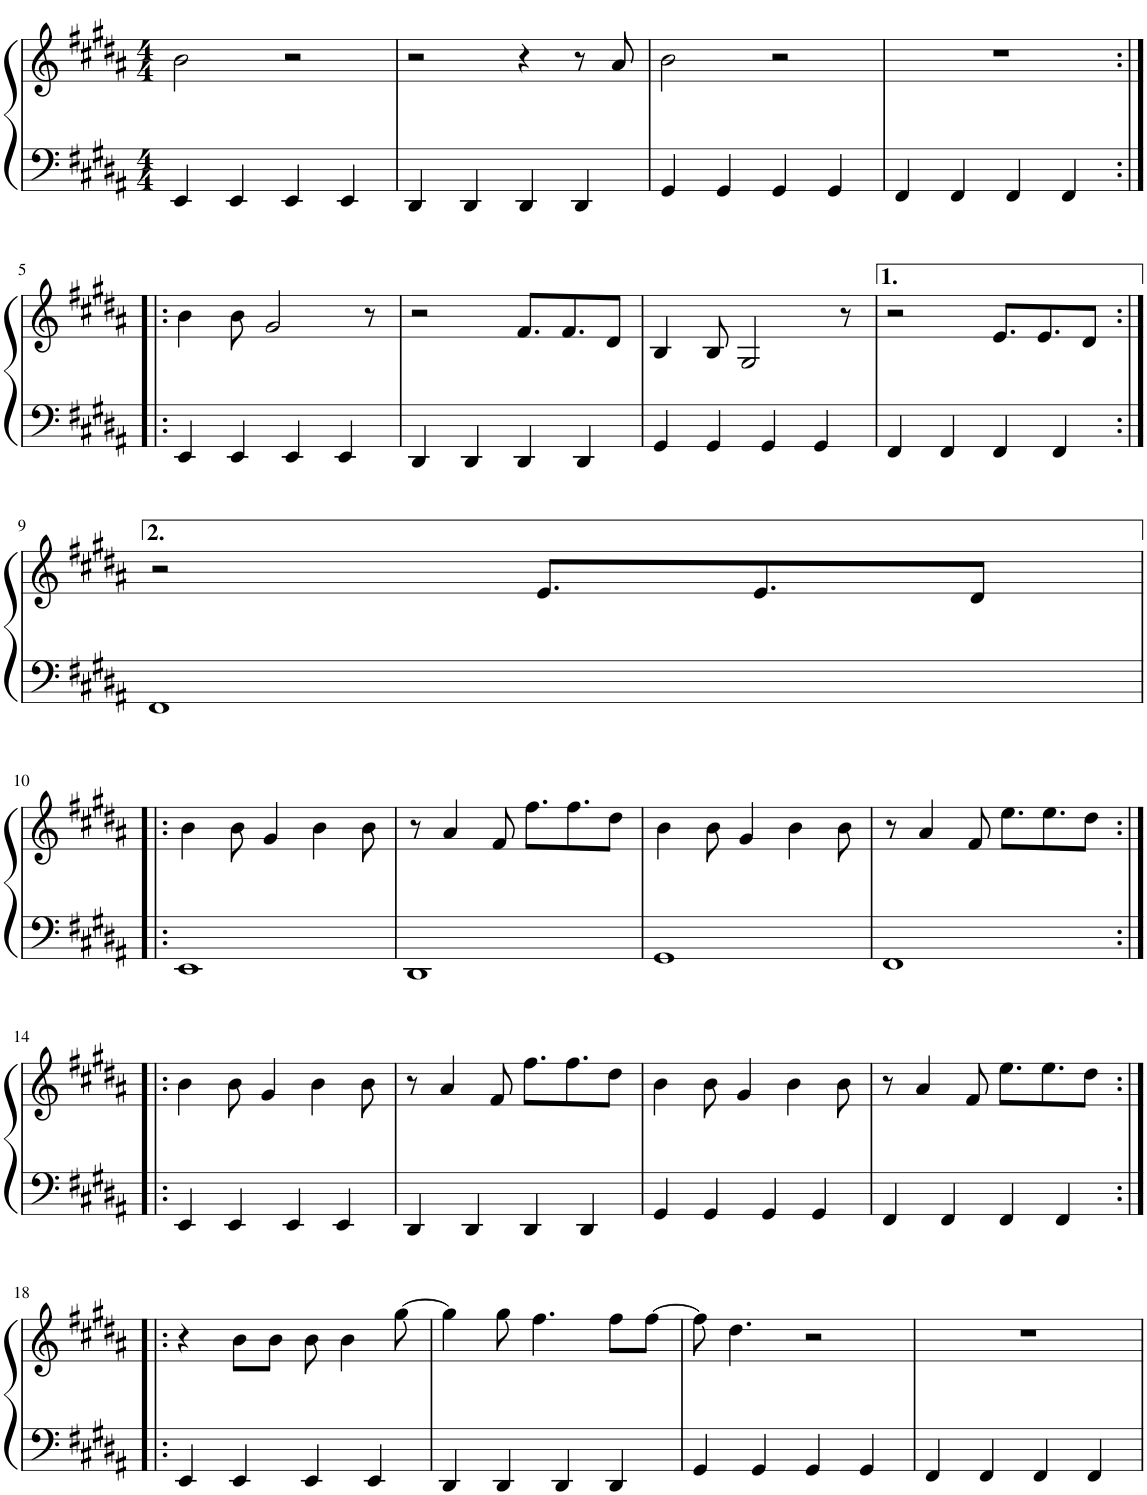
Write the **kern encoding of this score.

**kern	**kern
*part1	*part1
*staff2	*staff1
*I"Piano	*
*I'Pno.	*
*clefF4	*clefG2
*k[f#c#g#d#a#]	*k[f#c#g#d#a#]
*M4/4	*M4/4
=1	=1
4EE/	2b\
4EE/	.
4EE/	2r
4EE/	.
=2	=2
4DD#/	2r
4DD#/	.
4DD#/	4r
4DD#/	8r
.	8a#/
=3	=3
4GG#/	2b\
4GG#/	.
4GG#/	2r
4GG#/	.
=4	=4
4FF#/	1r
4FF#/	.
4FF#/	.
4FF#/	.
!!LO:LB:g=z
=5:|!|:	=5:|!|:
4EE/	4b\
4EE/	8b\
.	2g#/
4EE/	.
4EE/	.
.	8r
=6	=6
4DD#/	2r
4DD#/	.
4DD#/	8.f#/L
.	8.f#/
4DD#/	.
.	8d#/J
=7	=7
4GG#/	4B/
4GG#/	8B/
.	2G#/
4GG#/	.
4GG#/	.
.	8r
=8	=8
4FF#/	2r
4FF#/	.
4FF#/	8.e/L
.	8.e/
4FF#/	.
.	8d#/J
!!LO:LB:g=z
=9:|!	=9:|!
1FF#	2r
.	8.e/L
.	8.e/
.	8d#/J
!!LO:LB:g=z
=10!|:	=10!|:
1EE	4b\
.	8b\
.	4g#/
.	4b\
.	8b\
=11	=11
1DD#	8r
.	4a#/
.	8f#/
.	8.ff#\L
.	8.ff#\
.	8dd#\J
=12	=12
1GG#	4b\
.	8b\
.	4g#/
.	4b\
.	8b\
=13	=13
1FF#	8r
.	4a#/
.	8f#/
.	8.ee\L
.	8.ee\
.	8dd#\J
!!LO:LB:g=z
=14:|!|:	=14:|!|:
4EE/	4b\
4EE/	8b\
.	4g#/
4EE/	.
.	4b\
4EE/	.
.	8b\
=15	=15
4DD#/	8r
.	4a#/
4DD#/	.
.	8f#/
4DD#/	8.ff#\L
.	8.ff#\
4DD#/	.
.	8dd#\J
=16	=16
4GG#/	4b\
4GG#/	8b\
.	4g#/
4GG#/	.
.	4b\
4GG#/	.
.	8b\
=17	=17
4FF#/	8r
.	4a#/
4FF#/	.
.	8f#/
4FF#/	8.ee\L
.	8.ee\
4FF#/	.
.	8dd#\J
!!LO:LB:g=z
=18:|!|:	=18:|!|:
4EE/	4r
4EE/	8b\L
.	8b\J
4EE/	8b\
.	4b\
4EE/	.
.	[8gg#\
=19	=19
4DD#/	4gg#\]
4DD#/	8gg#\
.	4.ff#\
4DD#/	.
4DD#/	8ff#\L
.	[8ff#\J
=20	=20
4GG#/	8ff#\]
.	4.dd#\
4GG#/	.
4GG#/	2r
4GG#/	.
=21	=21
4FF#/	1r
4FF#/	.
4FF#/	.
4FF#/	.
=	=
*-	*-
